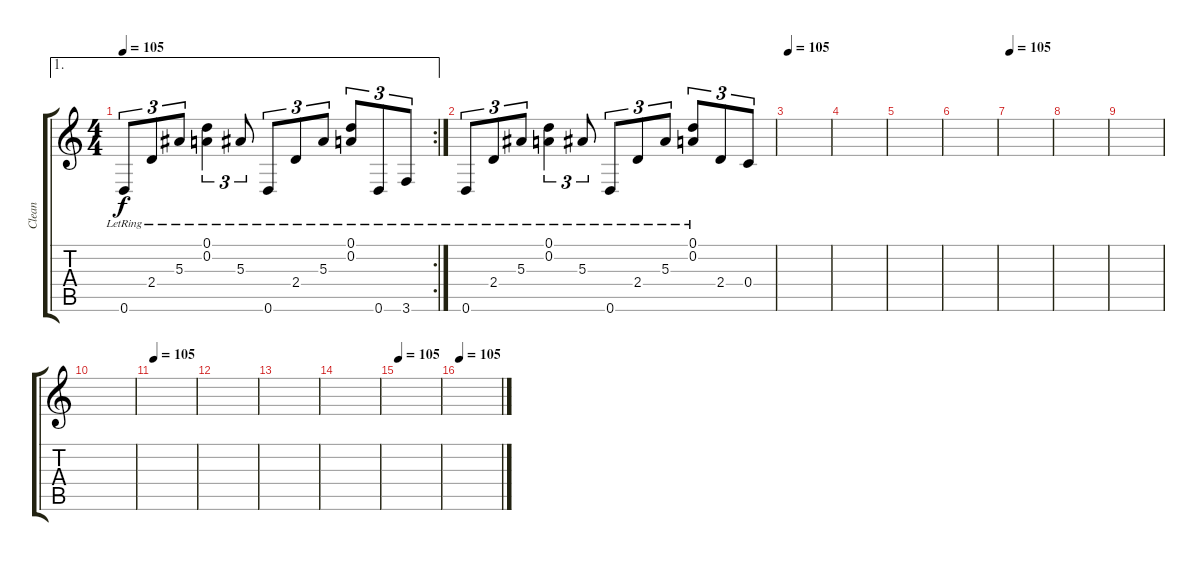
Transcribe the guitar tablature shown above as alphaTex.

\track ("Clean" "Clean") {instrument electricguitarclean}
\staff {score tabs}
\tuning (D4 A3 F3 C3 G2 D2) {hide}
\ae 1
\rc 2
\ts (4 4)
\tempo 105
\clef g2
\ks c
0.6{lr}.8{tu (3 2) dy f} 2.4{lr}.8{tu (3 2)} 5.3{lr}.8{tu (3 2)} (0.1{lr} 0.2{lr}).4{tu (3 2)} 5.3{lr}.8{tu (3 2)} 0.6{lr}.8{tu (3 2)} 2.4{lr}.8{tu (3 2)} 5.3{lr}.8{tu (3 2)} (0.1{lr} 0.2{lr}).8{tu (3 2)} 0.6{lr}.8{tu (3 2)} 3.6{lr}.8{tu (3 2)} |
0.6{lr}.8{tu (3 2)} 2.4{lr}.8{tu (3 2)} 5.3{lr}.8{tu (3 2)} (0.1{lr} 0.2{lr}).4{tu (3 2)} 5.3{lr}.8{tu (3 2)} 0.6{lr}.8{tu (3 2)} 2.4{lr}.8{tu (3 2)} 5.3{lr}.8{tu (3 2)} (0.1{lr} 0.2{lr}).8{tu (3 2)} 2.4.8{tu (3 2)} 0.4.8{tu (3 2)} |
\tempo 105
|
|
|
|
\tempo 105
|
|
|
|
\tempo 105
|
|
|
|
\tempo 105
|
\tempo 105
